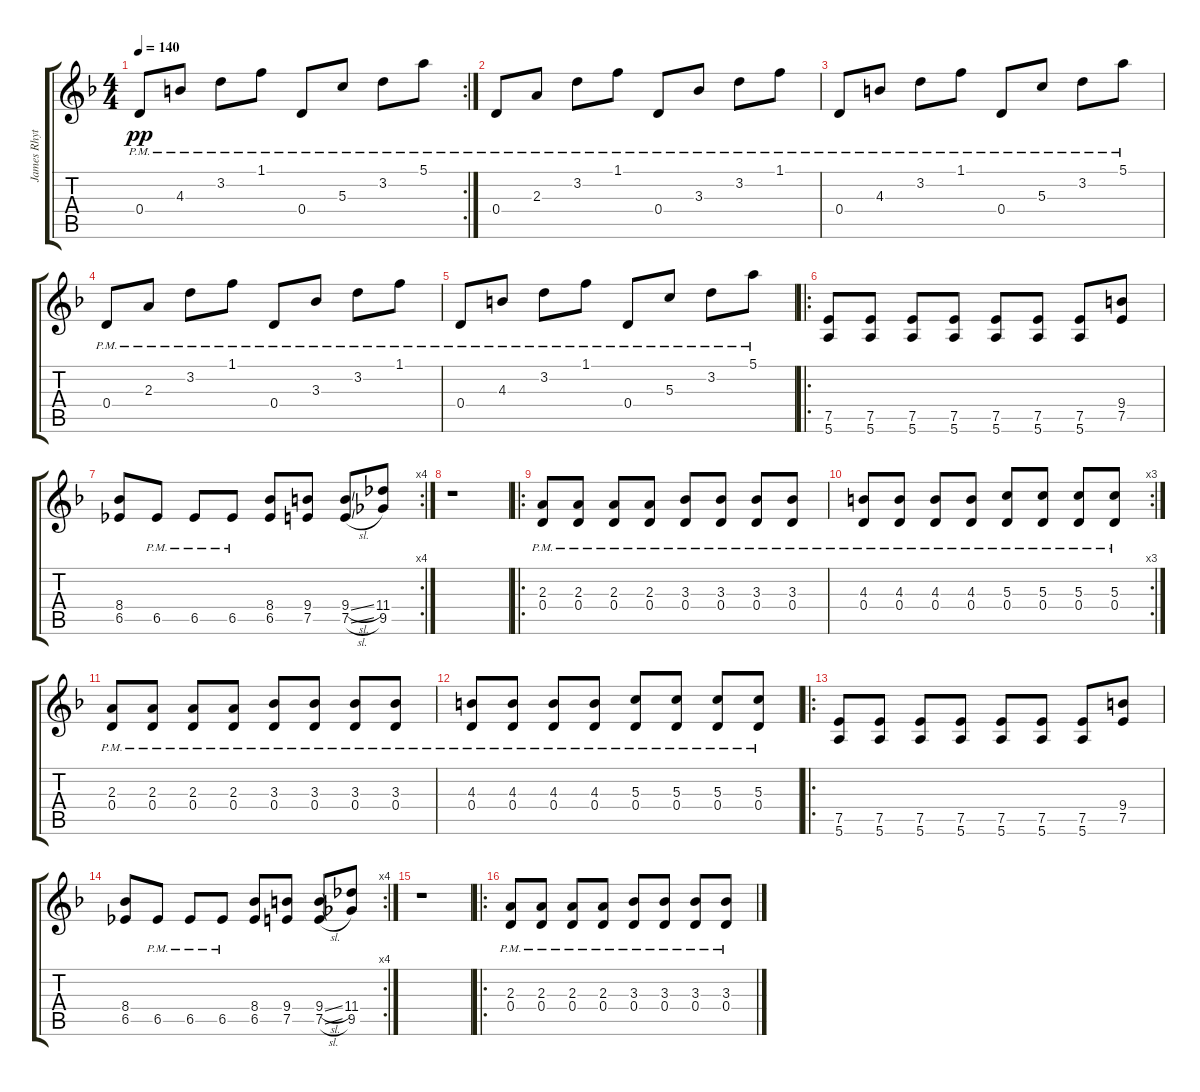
\track ("James Rhythm w/dist" "James Rhyt") {instrument distortionguitar}
\staff {score tabs}
\tuning (E4 B3 G3 D3 A2 E2) {hide}
\rc 2
\ts (4 4)
\tempo 140
\clef g2
\ks f
0.4{pm}.8{dy pp} 4.3{pm}.8 3.2{pm}.8 1.1{pm}.8 0.4{pm}.8 5.3{pm}.8 3.2{pm}.8 5.1{pm}.8 |
0.4{pm}.8 2.3{pm}.8 3.2{pm}.8 1.1{pm}.8 0.4{pm}.8 3.3{pm}.8 3.2{pm}.8 1.1{pm}.8 |
0.4{pm}.8 4.3{pm}.8 3.2{pm}.8 1.1{pm}.8 0.4{pm}.8 5.3{pm}.8 3.2{pm}.8 5.1{pm}.8 |
0.4{pm}.8 2.3{pm}.8 3.2{pm}.8 1.1{pm}.8 0.4{pm}.8 3.3{pm}.8 3.2{pm}.8 1.1{pm}.8 |
0.4{pm}.8 4.3{pm}.8 3.2{pm}.8 1.1{pm}.8 0.4{pm}.8 5.3{pm}.8 3.2{pm}.8 5.1{pm}.8 |
\ro
(7.5 5.6).8 (7.5 5.6).8 (7.5 5.6).8 (7.5 5.6).8 (7.5 5.6).8 (7.5 5.6).8 (7.5 5.6).8 (9.4 7.5).8 |
\rc 4
(8.4 6.5).8 6.5{pm}.8 6.5{pm}.8 6.5{pm}.8 (8.4 6.5).8 (9.4 7.5).8 (9.4{sl} 7.5{sl}).8 (11.4 9.5).8 |
r.1 |
\ro
(2.3{pm} 0.4{pm}).8 (2.3{pm} 0.4{pm}).8 (2.3{pm} 0.4{pm}).8 (2.3{pm} 0.4{pm}).8 (3.3{pm} 0.4{pm}).8 (3.3{pm} 0.4{pm}).8 (3.3{pm} 0.4{pm}).8 (3.3{pm} 0.4{pm}).8 |
\rc 3
(4.3{pm} 0.4{pm}).8 (4.3{pm} 0.4{pm}).8 (4.3{pm} 0.4{pm}).8 (4.3{pm} 0.4{pm}).8 (5.3{pm} 0.4{pm}).8 (5.3{pm} 0.4{pm}).8 (5.3{pm} 0.4{pm}).8 (5.3{pm} 0.4{pm}).8 |
(2.3{pm} 0.4{pm}).8 (2.3{pm} 0.4{pm}).8 (2.3{pm} 0.4{pm}).8 (2.3{pm} 0.4{pm}).8 (3.3{pm} 0.4{pm}).8 (3.3{pm} 0.4{pm}).8 (3.3{pm} 0.4{pm}).8 (3.3{pm} 0.4{pm}).8 |
(4.3{pm} 0.4{pm}).8 (4.3{pm} 0.4{pm}).8 (4.3{pm} 0.4{pm}).8 (4.3{pm} 0.4{pm}).8 (5.3{pm} 0.4{pm}).8 (5.3{pm} 0.4{pm}).8 (5.3{pm} 0.4{pm}).8 (5.3{pm} 0.4{pm}).8 |
\ro
(7.5 5.6).8 (7.5 5.6).8 (7.5 5.6).8 (7.5 5.6).8 (7.5 5.6).8 (7.5 5.6).8 (7.5 5.6).8 (9.4 7.5).8 |
\rc 4
(8.4 6.5).8 6.5{pm}.8 6.5{pm}.8 6.5{pm}.8 (8.4 6.5).8 (9.4 7.5).8 (9.4{sl} 7.5{sl}).8 (11.4 9.5).8 |
r.1 |
\ro
(2.3{pm} 0.4{pm}).8 (2.3{pm} 0.4{pm}).8 (2.3{pm} 0.4{pm}).8 (2.3{pm} 0.4{pm}).8 (3.3{pm} 0.4{pm}).8 (3.3{pm} 0.4{pm}).8 (3.3{pm} 0.4{pm}).8 (3.3{pm} 0.4{pm}).8
